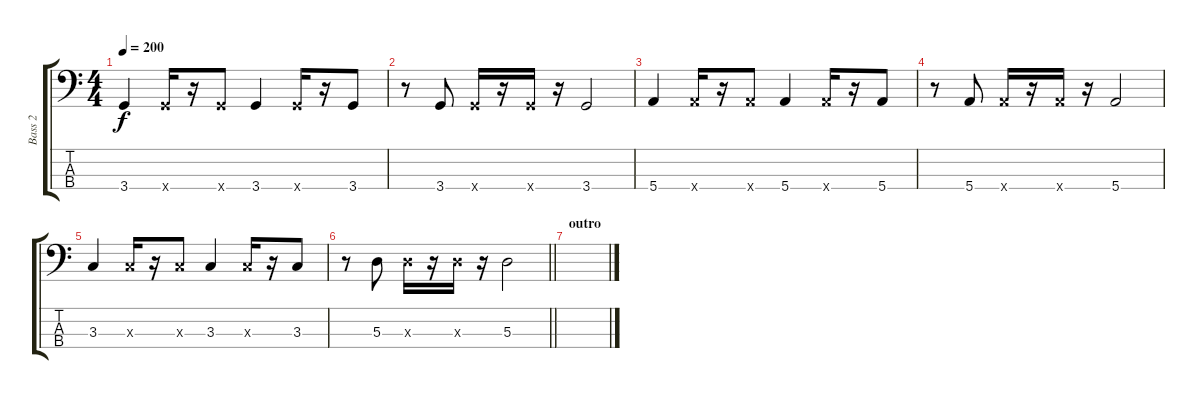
\track ("Bass 2" "Bass 2") {instrument electricbassfinger}
\staff {score tabs}
\tuning (G2 D2 A1 E1) {hide}
\ts (4 4)
\tempo 200
\clef f4
\ks c
3.4.4{dy f} 3.4{x}.16 r.16 3.4{x}.8 3.4.4 3.4{x}.16 r.16 3.4.8 |
r.8 3.4.8 3.4{x}.16 r.16 3.4{x}.16 r.16 3.4.2 |
5.4.4 5.4{x}.16 r.16 5.4{x}.8 5.4.4 5.4{x}.16 r.16 5.4.8 |
r.8 5.4.8 5.4{x}.16 r.16 5.4{x}.16 r.16 5.4.2 |
3.3.4 3.3{x}.16 r.16 3.3{x}.8 3.3.4 3.3{x}.16 r.16 3.3.8 |
\barLineRight lightlight
r.8 5.3.8 5.3{x}.16 r.16 5.3{x}.16 r.16 5.3.2 |
\section ("" "outro")
